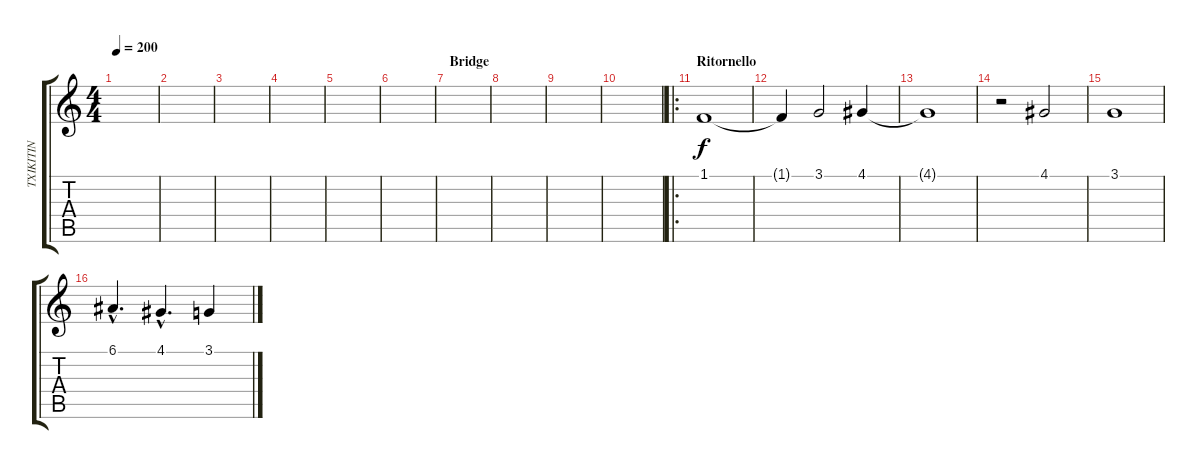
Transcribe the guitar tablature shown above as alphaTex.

\track ("TXIKITIN" "TXIKITIN") {instrument trumpet}
\staff {score tabs}
\tuning (E4 B3 G3 D3 A2 E2) {hide}
\ts (4 4)
\tempo 200
\clef g2
\ks c
|
|
|
|
|
|
\section ("" "Bridge")
|
|
|
|
\ro
\section ("" "Ritornello")
1.1.1 |
1.1{t}.4 3.1.2 4.1.4 |
4.1{t}.1 |
r.2 4.1.2 |
3.1.1 |
6.1{hac}.4{d} 4.1{hac}.4{d} 3.1.4
